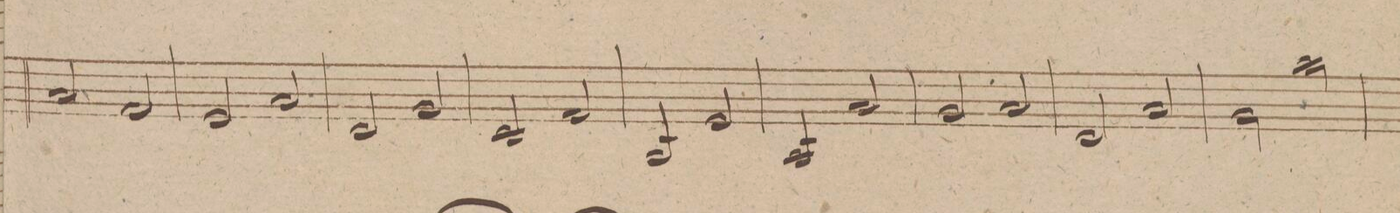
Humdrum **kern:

**kern	**dynam
*I"Clarinetto 2do in A.	*
*clefG2	*
*k[f#]	*
*met(c|)	*
*M2/2	*
2f#/	.
2d/	.
=304	=304
2c/	.
2f#/	.
=305	=305
2B/	.
2e/	.
=306	=306
2A/	.
2d/	.
=307	=307
2G/	.
2c/	.
=308	=308
2F#/	.
2f#/	.
=309	=309
2e/	.
2f#/	.
=310	=310
2B/	.
2f#/	.
=311	=311
2e/	.
2ff#\	.
=312	=312
*-	*-
